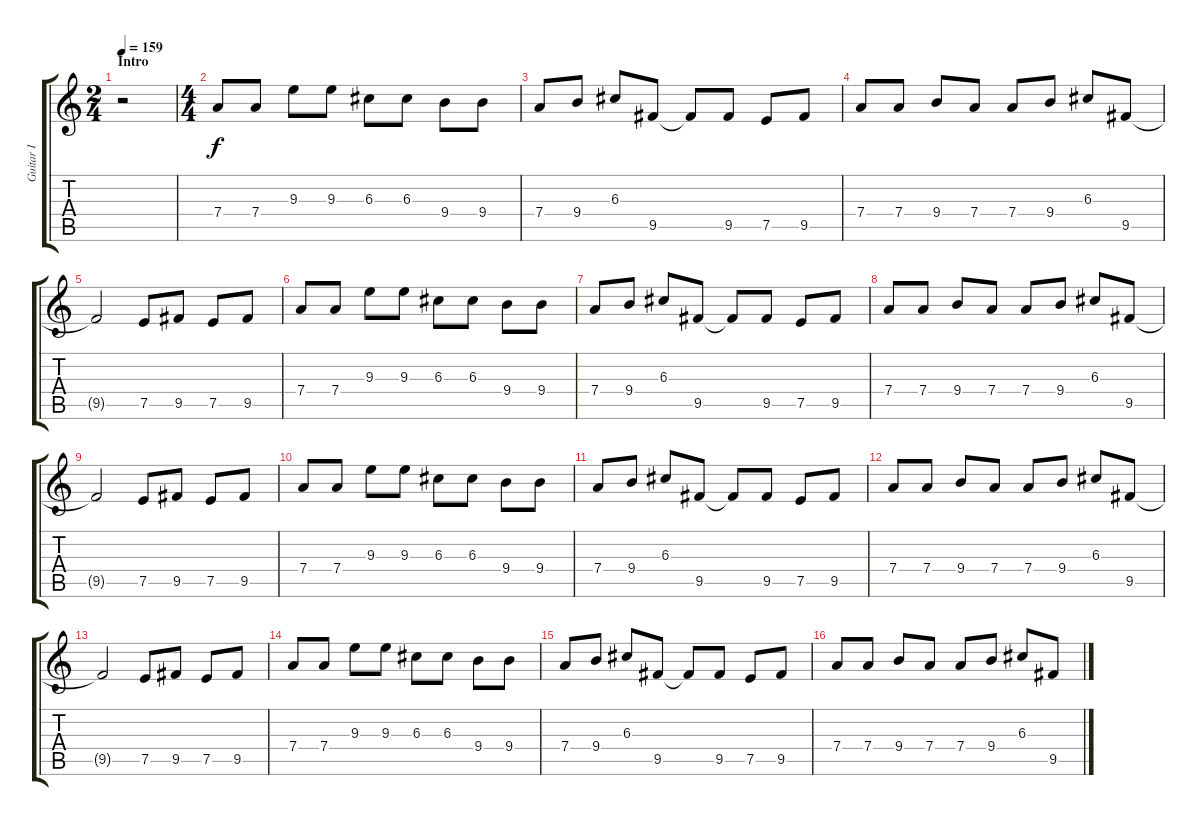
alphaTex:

\track ("Guitar I" "Guitar I") {instrument distortionguitar}
\staff {score tabs}
\tuning (E4 B3 G3 D3 A2 E2) {hide}
\ts (2 4)
\section ("" "Intro")
\tempo 159
\clef g2
\ks c
r.2{dy f instrument distortionguitar} |
\ts (4 4)
7.4.8 7.4.8 9.3.8 9.3.8 6.3.8 6.3.8 9.4.8 9.4.8 |
7.4.8 9.4.8 6.3.8 9.5.8 9.5{t}.8 9.5.8 7.5.8 9.5.8 |
7.4.8 7.4.8 9.4.8 7.4.8 7.4.8 9.4.8 6.3.8 9.5.8 |
9.5{t}.2 7.5.8 9.5.8 7.5.8 9.5.8 |
7.4.8 7.4.8 9.3.8 9.3.8 6.3.8 6.3.8 9.4.8 9.4.8 |
7.4.8 9.4.8 6.3.8 9.5.8 9.5{t}.8 9.5.8 7.5.8 9.5.8 |
7.4.8 7.4.8 9.4.8 7.4.8 7.4.8 9.4.8 6.3.8 9.5.8 |
9.5{t}.2 7.5.8 9.5.8 7.5.8 9.5.8 |
7.4.8 7.4.8 9.3.8 9.3.8 6.3.8 6.3.8 9.4.8 9.4.8 |
7.4.8 9.4.8 6.3.8 9.5.8 9.5{t}.8 9.5.8 7.5.8 9.5.8 |
7.4.8 7.4.8 9.4.8 7.4.8 7.4.8 9.4.8 6.3.8 9.5.8 |
9.5{t}.2 7.5.8 9.5.8 7.5.8 9.5.8 |
7.4.8 7.4.8 9.3.8 9.3.8 6.3.8 6.3.8 9.4.8 9.4.8 |
7.4.8 9.4.8 6.3.8 9.5.8 9.5{t}.8 9.5.8 7.5.8 9.5.8 |
7.4.8 7.4.8 9.4.8 7.4.8 7.4.8 9.4.8 6.3.8 9.5.8
